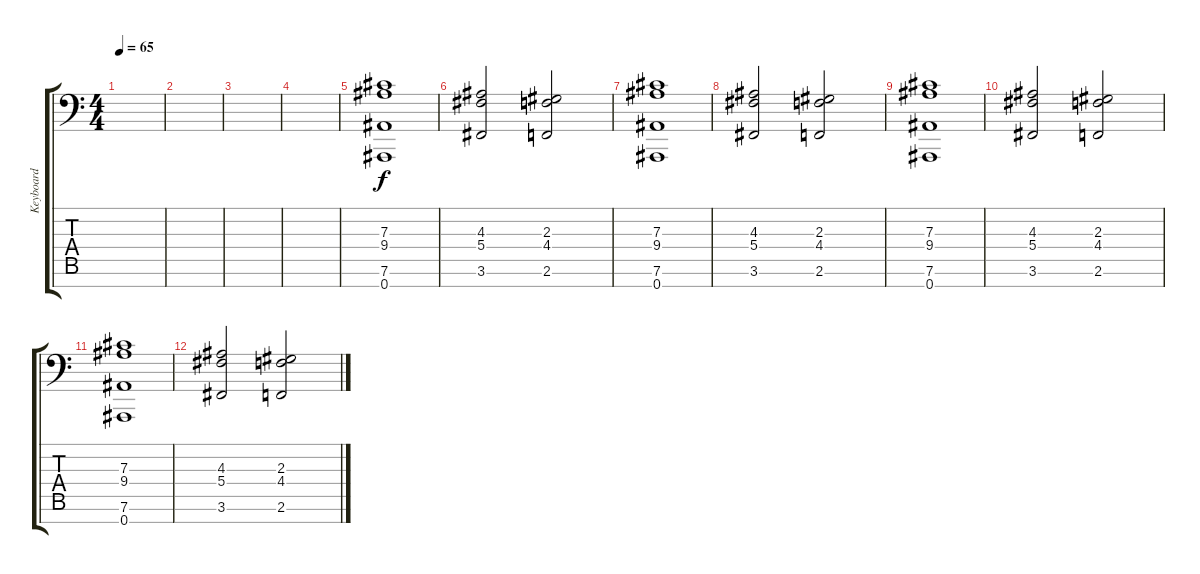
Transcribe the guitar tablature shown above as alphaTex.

\track ("Keyboard" "Keyboard") {instrument pad2warm}
\staff {score tabs}
\tuning (Eb4 Bb3 Gb3 Db3 Ab2 Eb2 Bb1) {hide}
\ts (4 4)
\tempo 65
\clef f4
\ks c
|
|
|
|
(7.3 9.4 7.6 0.7).1{volume 14 instrument stringensemble1} |
(4.3 5.4 3.6).2 (2.3 4.4 2.6).2 |
(7.3 9.4 7.6 0.7).1 |
(4.3 5.4 3.6).2 (2.3 4.4 2.6).2 |
(7.3 9.4 7.6 0.7).1 |
(4.3 5.4 3.6).2 (2.3 4.4 2.6).2 |
(7.3 9.4 7.6 0.7).1 |
(4.3 5.4 3.6).2 (2.3 4.4 2.6).2
